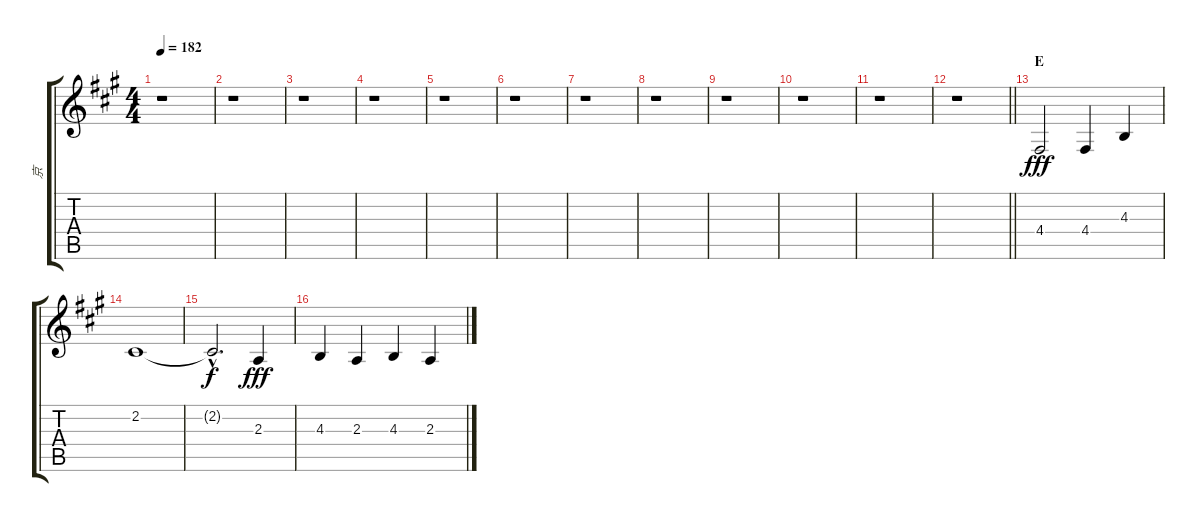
\track ("京" "京") {instrument orchestralharp}
\staff {score tabs}
\tuning (E4 B3 G3 D3 A2 E2) {hide}
\ts (4 4)
\tempo 182
\clef g2
\ks a
r.1{dy f} |
r.1 |
r.1 |
r.1 |
r.1 |
r.1 |
r.1 |
r.1 |
r.1 |
r.1 |
r.1 |
\barLineRight lightlight
r.1 |
\section ("" "E")
4.4.2{dy fff} 4.4.4 4.3.4 |
2.2.1 |
2.2{hac t}.2{d dy f} 2.3.4{dy fff} |
4.3.4 2.3.4 4.3.4 2.3.4
